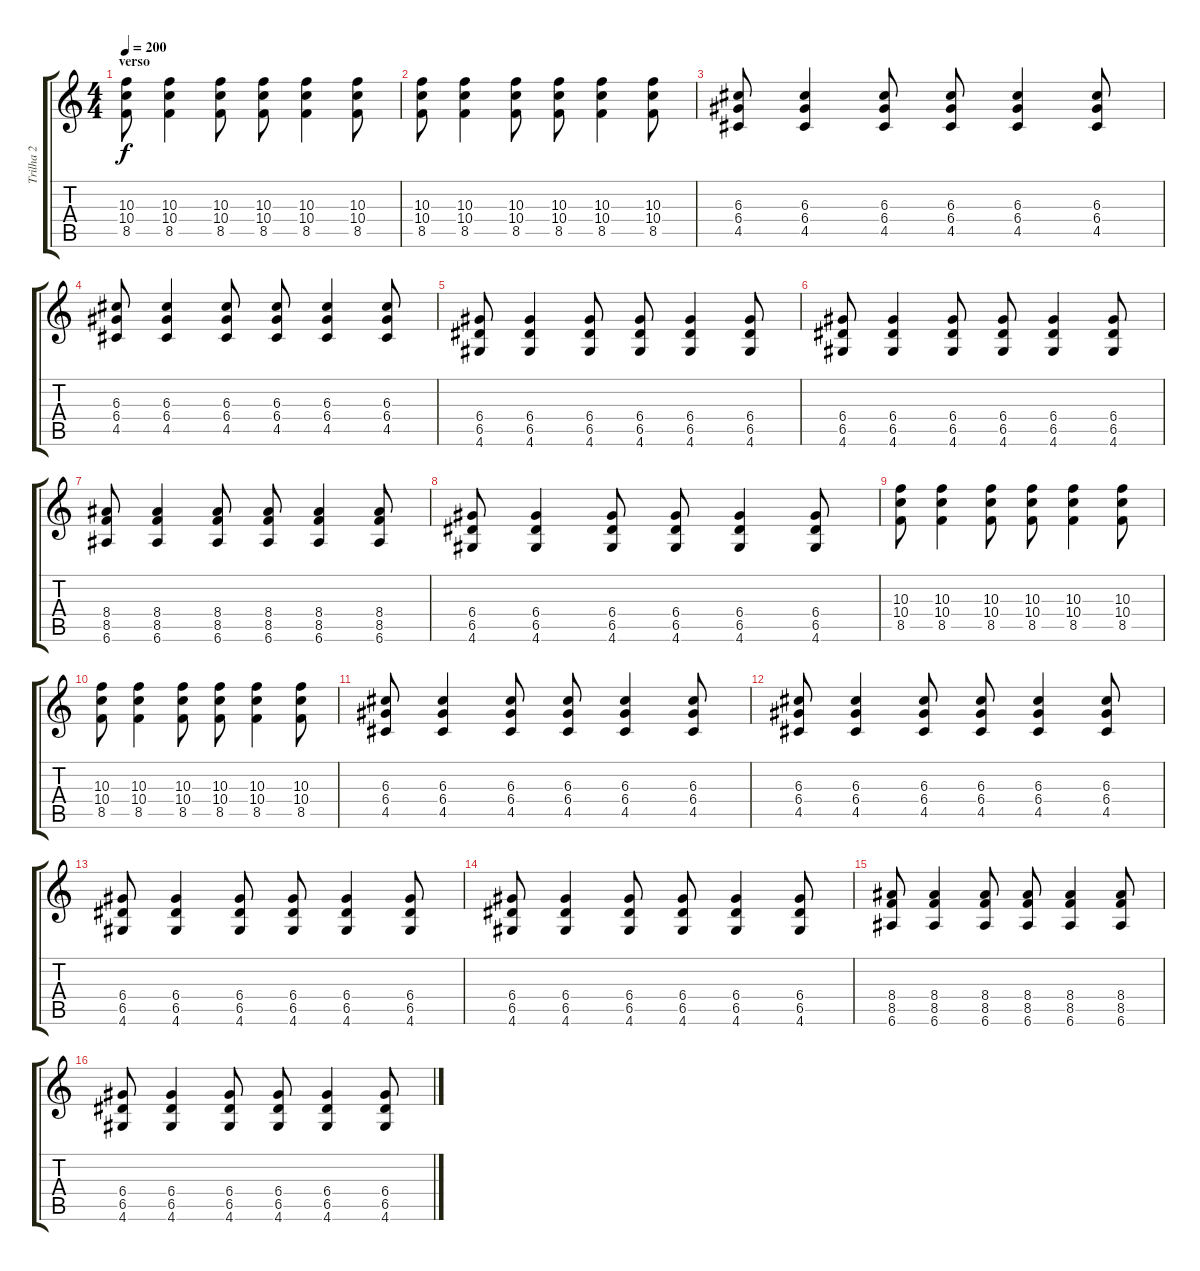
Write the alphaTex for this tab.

\track ("Trilha 2" "Trilha 2") {instrument overdrivenguitar}
\staff {score tabs}
\tuning (E4 B3 G3 D3 A2 E2) {hide}
\ts (4 4)
\section ("" "verso")
\tempo 200
\clef g2
\ks c
(10.3 10.4 8.5).8{dy f} (10.3 10.4 8.5).4 (10.3 10.4 8.5).8 (10.3 10.4 8.5).8 (10.3 10.4 8.5).4 (10.3 10.4 8.5).8 |
(10.3 10.4 8.5).8 (10.3 10.4 8.5).4 (10.3 10.4 8.5).8 (10.3 10.4 8.5).8 (10.3 10.4 8.5).4 (10.3 10.4 8.5).8 |
(6.3 6.4 4.5).8 (6.3 6.4 4.5).4 (6.3 6.4 4.5).8 (6.3 6.4 4.5).8 (6.3 6.4 4.5).4 (6.3 6.4 4.5).8 |
(6.3 6.4 4.5).8 (6.3 6.4 4.5).4 (6.3 6.4 4.5).8 (6.3 6.4 4.5).8 (6.3 6.4 4.5).4 (6.3 6.4 4.5).8 |
(6.4 6.5 4.6).8 (6.4 6.5 4.6).4 (6.4 6.5 4.6).8 (6.4 6.5 4.6).8 (6.4 6.5 4.6).4 (6.4 6.5 4.6).8 |
(6.4 6.5 4.6).8 (6.4 6.5 4.6).4 (6.4 6.5 4.6).8 (6.4 6.5 4.6).8 (6.4 6.5 4.6).4 (6.4 6.5 4.6).8 |
(8.4 8.5 6.6).8 (8.4 8.5 6.6).4 (8.4 8.5 6.6).8 (8.4 8.5 6.6).8 (8.4 8.5 6.6).4 (8.4 8.5 6.6).8 |
(6.4 6.5 4.6).8 (6.4 6.5 4.6).4 (6.4 6.5 4.6).8 (6.4 6.5 4.6).8 (6.4 6.5 4.6).4 (6.4 6.5 4.6).8 |
(10.3 10.4 8.5).8 (10.3 10.4 8.5).4 (10.3 10.4 8.5).8 (10.3 10.4 8.5).8 (10.3 10.4 8.5).4 (10.3 10.4 8.5).8 |
(10.3 10.4 8.5).8 (10.3 10.4 8.5).4 (10.3 10.4 8.5).8 (10.3 10.4 8.5).8 (10.3 10.4 8.5).4 (10.3 10.4 8.5).8 |
(6.3 6.4 4.5).8 (6.3 6.4 4.5).4 (6.3 6.4 4.5).8 (6.3 6.4 4.5).8 (6.3 6.4 4.5).4 (6.3 6.4 4.5).8 |
(6.3 6.4 4.5).8 (6.3 6.4 4.5).4 (6.3 6.4 4.5).8 (6.3 6.4 4.5).8 (6.3 6.4 4.5).4 (6.3 6.4 4.5).8 |
(6.4 6.5 4.6).8 (6.4 6.5 4.6).4 (6.4 6.5 4.6).8 (6.4 6.5 4.6).8 (6.4 6.5 4.6).4 (6.4 6.5 4.6).8 |
(6.4 6.5 4.6).8 (6.4 6.5 4.6).4 (6.4 6.5 4.6).8 (6.4 6.5 4.6).8 (6.4 6.5 4.6).4 (6.4 6.5 4.6).8 |
(8.4 8.5 6.6).8 (8.4 8.5 6.6).4 (8.4 8.5 6.6).8 (8.4 8.5 6.6).8 (8.4 8.5 6.6).4 (8.4 8.5 6.6).8 |
(6.4 6.5 4.6).8 (6.4 6.5 4.6).4 (6.4 6.5 4.6).8 (6.4 6.5 4.6).8 (6.4 6.5 4.6).4 (6.4 6.5 4.6).8
